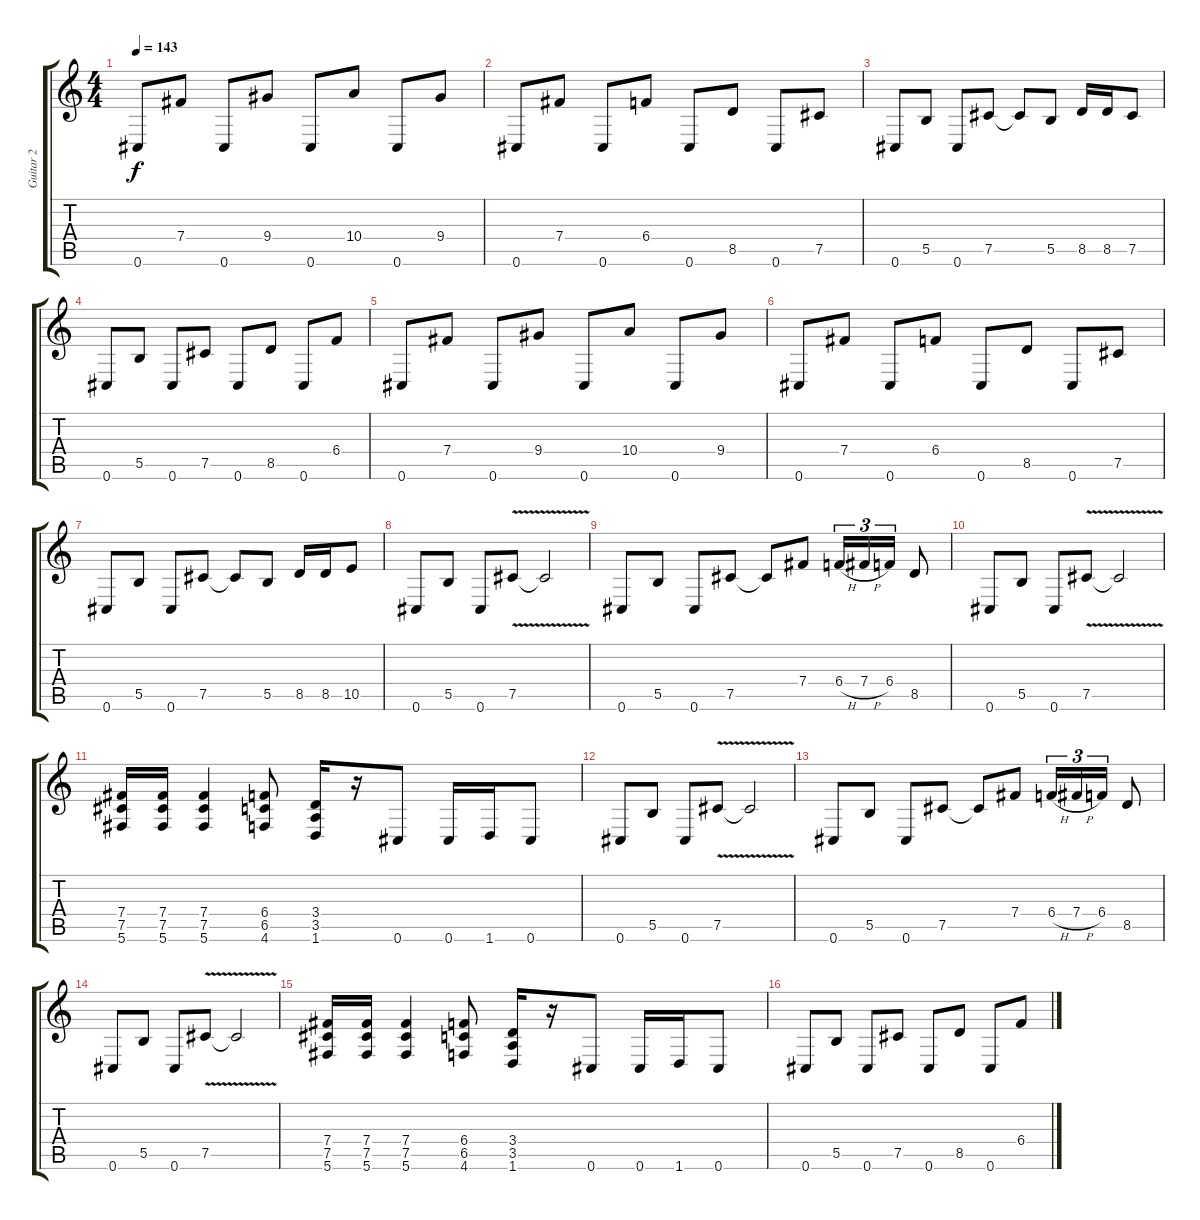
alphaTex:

\track ("Guitar 2" "Guitar 2") {instrument distortionguitar}
\staff {score tabs}
\tuning (Db4 Ab3 E3 B2 Gb2 Db2) {hide}
\ts (4 4)
\tempo 143
\clef g2
\ks c
0.6.8{dy f} 7.4.8 0.6.8 9.4.8 0.6.8 10.4.8 0.6.8 9.4.8 |
0.6.8 7.4.8 0.6.8 6.4.8 0.6.8 8.5.8 0.6.8 7.5.8 |
0.6.8 5.5.8 0.6.8 7.5.8 7.5{t}.8 5.5.8 8.5.16 8.5.16 7.5.8 |
0.6.8 5.5.8 0.6.8 7.5.8 0.6.8 8.5.8 0.6.8 6.4.8 |
0.6.8 7.4.8 0.6.8 9.4.8 0.6.8 10.4.8 0.6.8 9.4.8 |
0.6.8 7.4.8 0.6.8 6.4.8 0.6.8 8.5.8 0.6.8 7.5.8 |
0.6.8 5.5.8 0.6.8 7.5.8 7.5{t}.8 5.5.8 8.5.16 8.5.16 10.5.8 |
\section ("" "")
0.6.8 5.5.8 0.6.8 7.5{v}.8 7.5{t}.2 |
0.6.8 5.5.8 0.6.8 7.5.8 7.5{t}.8 7.4.8 6.4{h}.16{tu (3 2)} 7.4{h}.16{tu (3 2)} 6.4.16{tu (3 2)} 8.5.8 |
0.6.8 5.5.8 0.6.8 7.5{v}.8 7.5{t}.2 |
(7.4 7.5 5.6).16 (7.4 7.5 5.6).16 (7.4 7.5 5.6).4 (6.4 6.5 4.6).8 (3.4 3.5 1.6).16 r.16 0.6.8 0.6.16 1.6.16 0.6.8 |
0.6.8 5.5.8 0.6.8 7.5{v}.8 7.5{t}.2 |
0.6.8 5.5.8 0.6.8 7.5.8 7.5{t}.8 7.4.8 6.4{h}.16{tu (3 2)} 7.4{h}.16{tu (3 2)} 6.4.16{tu (3 2)} 8.5.8 |
0.6.8 5.5.8 0.6.8 7.5{v}.8 7.5{t}.2 |
(7.4 7.5 5.6).16 (7.4 7.5 5.6).16 (7.4 7.5 5.6).4 (6.4 6.5 4.6).8 (3.4 3.5 1.6).16 r.16 0.6.8 0.6.16 1.6.16 0.6.8 |
\section ("" "")
0.6.8 5.5.8 0.6.8 7.5.8 0.6.8 8.5.8 0.6.8 6.4.8
